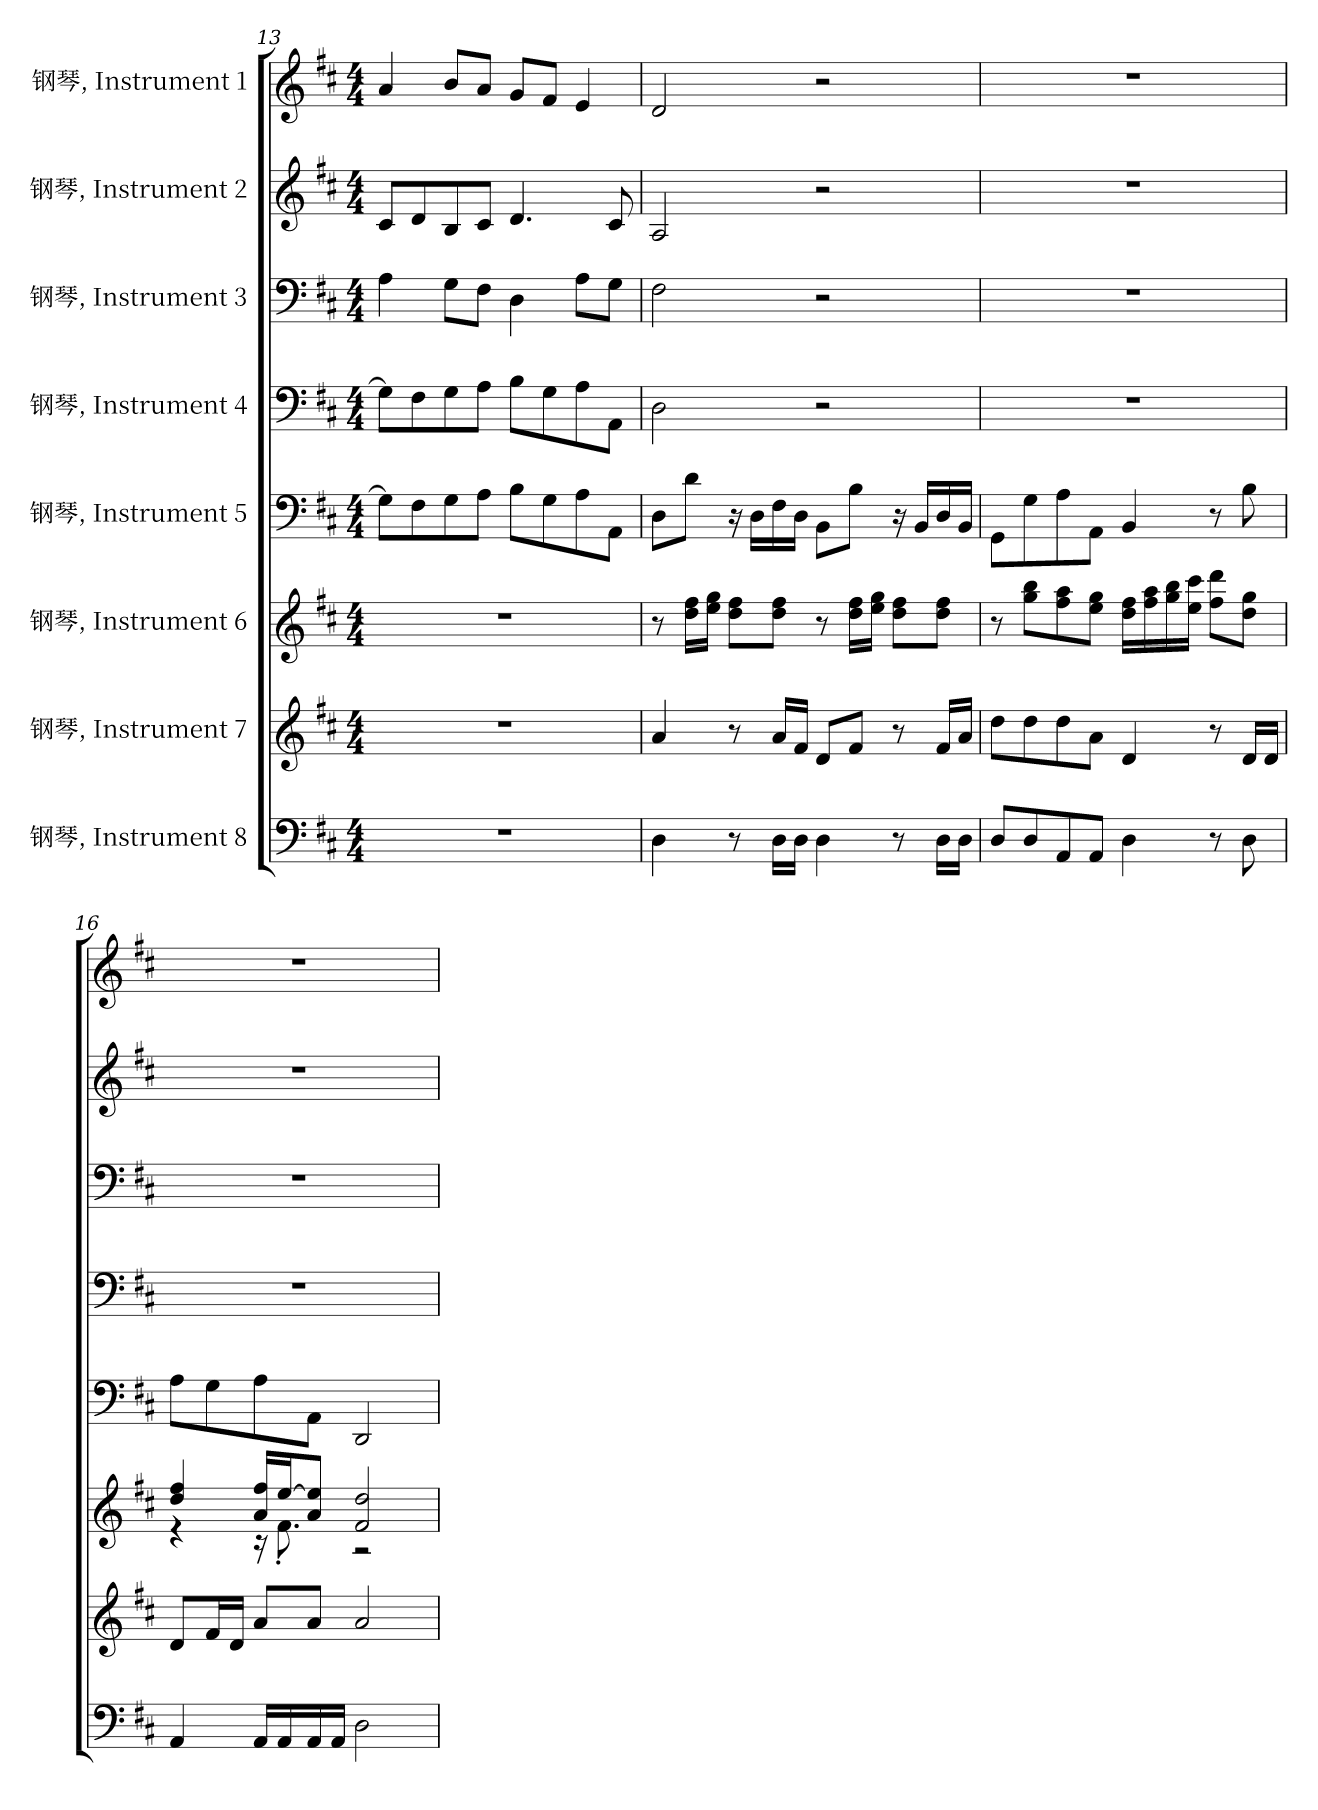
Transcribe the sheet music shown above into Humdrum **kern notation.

**kern	**kern	**kern	**kern	**kern	**kern	**kern	**kern
*part8	*part7	*part6	*part5	*part4	*part3	*part2	*part1
*staff8	*staff7	*staff6	*staff5	*staff4	*staff3	*staff2	*staff1
*I"钢琴, Instrument 8	*I"钢琴, Instrument 7	*I"钢琴, Instrument 6	*I"钢琴, Instrument 5	*I"钢琴, Instrument 4	*I"钢琴, Instrument 3	*I"钢琴, Instrument 2	*I"钢琴, Instrument 1
!!LO:PB:g=z
*clefF4	*clefG2	*clefG2	*clefF4	*clefF4	*clefF4	*clefG2	*clefG2
*k[f#c#]	*k[f#c#]	*k[f#c#]	*k[f#c#]	*k[f#c#]	*k[f#c#]	*k[f#c#]	*k[f#c#]
*M4/4	*M4/4	*M4/4	*M4/4	*M4/4	*M4/4	*M4/4	*M4/4
=13	=13	=13	=13	=13	=13	=13	=13
1r	1r	1r	8G\L]	8G\L]	4A\	8c#/L	4a/
.	.	.	8F#\	8F#\	.	8d/	.
.	.	.	8G\	8G\	8G\L	8B/	8b/L
.	.	.	8A\J	8A\J	8F#\J	8c#/J	8a/J
.	.	.	8B\L	8B\L	4D\	4.d/	8g/L
.	.	.	8G\	8G\	.	.	8f#/J
.	.	.	8A\	8A\	8A\L	.	4e/
.	.	.	8AA\J	8AA\J	8G\J	8c#/	.
=14	=14	=14	=14	=14	=14	=14	=14
4D\	4a/	8r	8D\L	2D\	2F#\	2A/	2d/
.	.	16dd\ 16ff#\LL	8d\J	.	.	.	.
.	.	16ee\ 16gg\JJ	.	.	.	.	.
8r	8r	8dd\ 8ff#\L	16r	.	.	.	.
.	.	.	16D\LL	.	.	.	.
16D\LL	16a/LL	8dd\ 8ff#\J	16F#\	.	.	.	.
16D\JJ	16f#/JJ	.	16D\JJ	.	.	.	.
4D\	8d/L	8r	8BB\L	2r	2r	2r	2r
.	8f#/J	16dd\ 16ff#\LL	8B\J	.	.	.	.
.	.	16ee\ 16gg\JJ	.	.	.	.	.
8r	8r	8dd\ 8ff#\L	16r	.	.	.	.
.	.	.	16BB/LL	.	.	.	.
16D\LL	16f#/LL	8dd\ 8ff#\J	16D/	.	.	.	.
16D\JJ	16a/JJ	.	16BB/JJ	.	.	.	.
=15	=15	=15	=15	=15	=15	=15	=15
8D/L	8dd\L	8r	8GG\L	1r	1r	1r	1r
8D/	8dd\	8gg\ 8bb\L	8G\	.	.	.	.
8AA/	8dd\	8ff#\ 8aa\	8A\	.	.	.	.
8AA/J	8a\J	8ee\ 8gg\J	8AA\J	.	.	.	.
4D\	4d/	16dd\ 16ff#\LL	4BB/	.	.	.	.
.	.	16ff#\ 16aa\	.	.	.	.	.
.	.	16gg\ 16bb\	.	.	.	.	.
.	.	16ee\ 16ccc#\JJ	.	.	.	.	.
8r	8r	8ff#\ 8ddd\L	8r	.	.	.	.
8D\	16d/LL	8dd\ 8gg\J	8B\	.	.	.	.
.	16d/JJ	.	.	.	.	.	.
!!LO:PB:g=z
=16	=16	=16	=16	=16	=16	=16	=16
*	*	*^	*	*	*	*	*
4AA/	8d/L	4dd/ 4ff#/	4r	8A\L	1r	1r	1r	1r
.	16f#/L	.	.	8G\	.	.	.	.
.	16d/JJ	.	.	.	.	.	.	.
16AA/LL	8a/L	16a/ 16ff#/LL	16r	8A\	.	.	.	.
16AA/	.	[16ee/J	8.f#'\	.	.	.	.	.
16AA/	8a/J	8a/ 8ee/]J	.	8AA\J	.	.	.	.
16AA/JJ	.	.	.	.	.	.	.	.
2D\	2a/	2f#/ 2dd/	2r	2DD/	.	.	.	.
*	*	*v	*v	*	*	*	*	*
=	=	=	=	=	=	=	=
*-	*-	*-	*-	*-	*-	*-	*-
